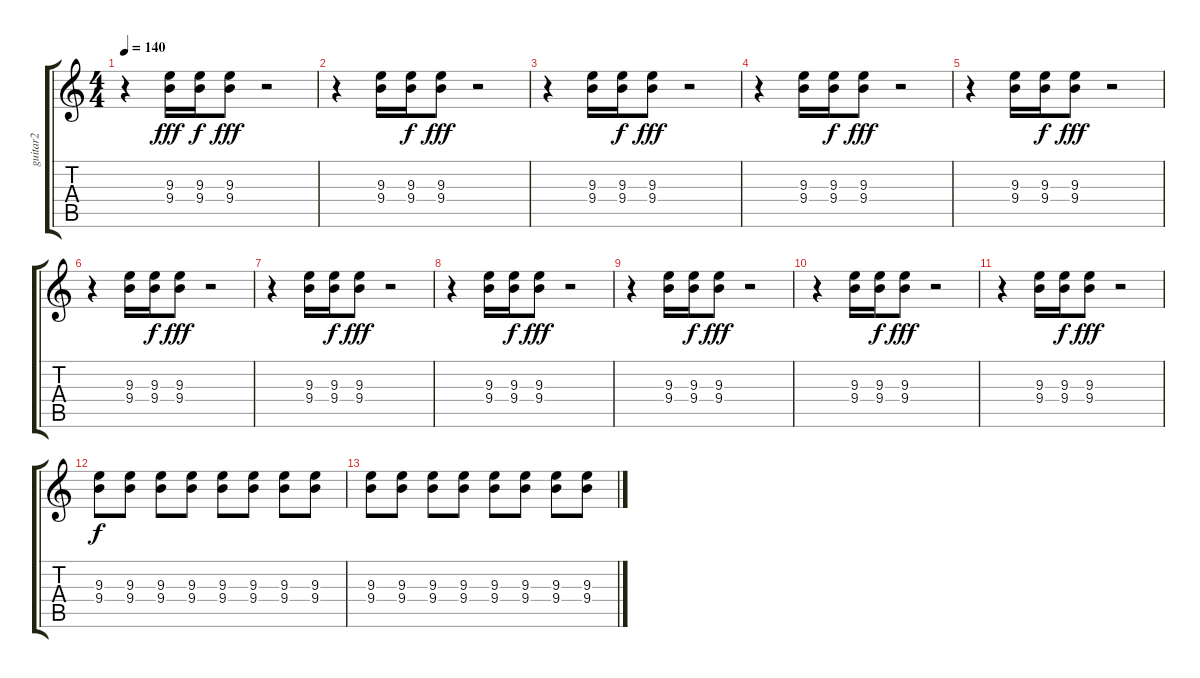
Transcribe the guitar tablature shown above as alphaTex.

\track ("guitar2" "guitar2") {instrument guitarharmonics}
\staff {score tabs}
\tuning (E4 B3 G3 D3 A2 E2) {hide}
\ts (4 4)
\tempo 140
\clef g2
\ks c
r.4{dy fff} (9.3 9.4).16 (9.3 9.4).16{dy f} (9.3 9.4).8{dy fff} r.2 |
r.4 (9.3 9.4).16 (9.3 9.4).16{dy f} (9.3 9.4).8{dy fff} r.2 |
r.4 (9.3 9.4).16 (9.3 9.4).16{dy f} (9.3 9.4).8{dy fff} r.2 |
r.4 (9.3 9.4).16 (9.3 9.4).16{dy f} (9.3 9.4).8{dy fff} r.2 |
r.4 (9.3 9.4).16 (9.3 9.4).16{dy f} (9.3 9.4).8{dy fff} r.2 |
r.4 (9.3 9.4).16 (9.3 9.4).16{dy f} (9.3 9.4).8{dy fff} r.2 |
r.4 (9.3 9.4).16 (9.3 9.4).16{dy f} (9.3 9.4).8{dy fff} r.2 |
r.4 (9.3 9.4).16 (9.3 9.4).16{dy f} (9.3 9.4).8{dy fff} r.2 |
r.4 (9.3 9.4).16 (9.3 9.4).16{dy f} (9.3 9.4).8{dy fff} r.2 |
r.4 (9.3 9.4).16 (9.3 9.4).16{dy f} (9.3 9.4).8{dy fff} r.2 |
r.4 (9.3 9.4).16 (9.3 9.4).16{dy f} (9.3 9.4).8{dy fff} r.2 |
(9.3 9.4).8{dy f} (9.3 9.4).8 (9.3 9.4).8 (9.3 9.4).8 (9.3 9.4).8 (9.3 9.4).8 (9.3 9.4).8 (9.3 9.4).8 |
(9.3 9.4).8 (9.3 9.4).8 (9.3 9.4).8 (9.3 9.4).8 (9.3 9.4).8 (9.3 9.4).8 (9.3 9.4).8 (9.3 9.4).8
